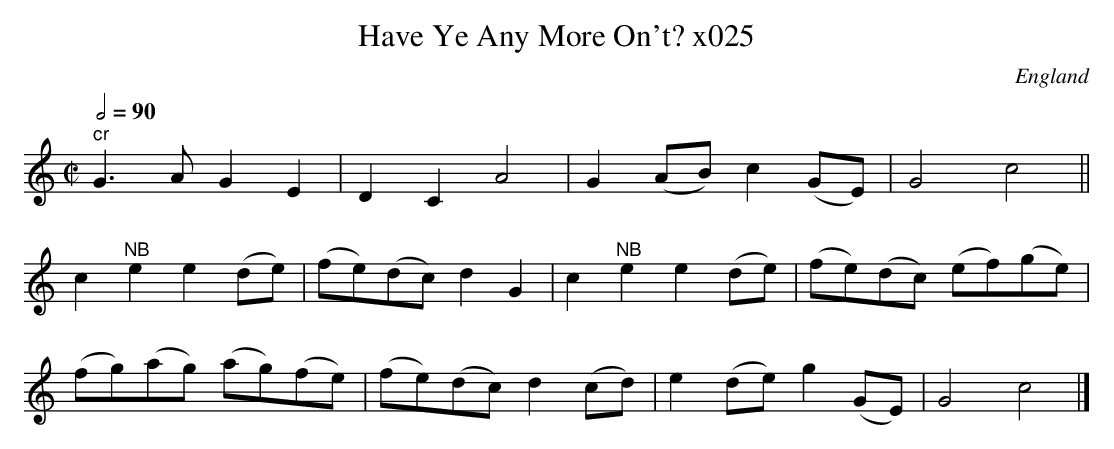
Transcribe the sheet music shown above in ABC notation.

X:1
T:Have Ye Any More On't? x025
M:C|
L:1/8
Q:1/2=90
O:England
K:C major
"^cr"G3A G2E2|D2C2A4|G2(AB) c2(GE)|G4c4||!
c2"^NB"e2e2(de)|(fe)(dc) d2G2|c2"^NB"e2e2 (de)|\
(fe)(dc) (ef)(ge)|!
(fg)(ag) (ag)(fe)|(fe)(dc) d2(cd)|\
e2(de) g2(GE)|G4c4|]
